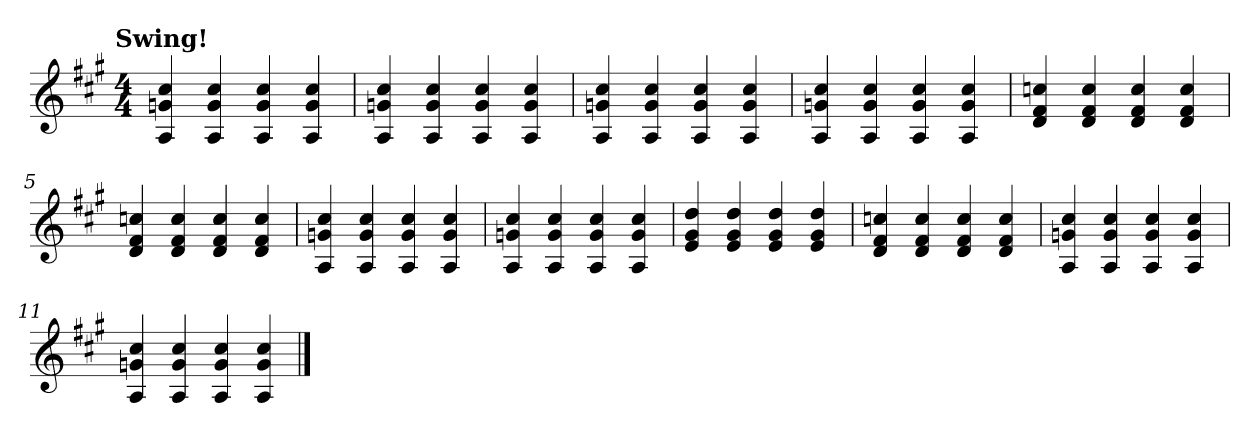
**kern
*part1
*staff1
*clefG2
*k[f#c#g#]
!!LO:TX:omd:t=Swing!
*M4/4
=
4A 4gn 4cc#
4A 4g 4cc#
4A 4g 4cc#
4A 4g 4cc#
=1
4A 4gn 4cc#
4A 4g 4cc#
4A 4g 4cc#
4A 4g 4cc#
=2
4A 4gn 4cc#
4A 4g 4cc#
4A 4g 4cc#
4A 4g 4cc#
=3
4A 4gn 4cc#
4A 4g 4cc#
4A 4g 4cc#
4A 4g 4cc#
=4
4d 4f# 4ccn
4d 4f# 4cc
4d 4f# 4cc
4d 4f# 4cc
=5
4d 4f# 4ccn
4d 4f# 4cc
4d 4f# 4cc
4d 4f# 4cc
=6
4A 4gn 4cc#
4A 4g 4cc#
4A 4g 4cc#
4A 4g 4cc#
=7
4A 4gn 4cc#
4A 4g 4cc#
4A 4g 4cc#
4A 4g 4cc#
=8
4e 4g# 4dd
4e 4g# 4dd
4e 4g# 4dd
4e 4g# 4dd
=9
4d 4f# 4ccn
4d 4f# 4cc
4d 4f# 4cc
4d 4f# 4cc
=10
4A 4gn 4cc#
4A 4g 4cc#
4A 4g 4cc#
4A 4g 4cc#
=11
4A 4gn 4cc#
4A 4g 4cc#
4A 4g 4cc#
4A 4g 4cc#
==
*-
